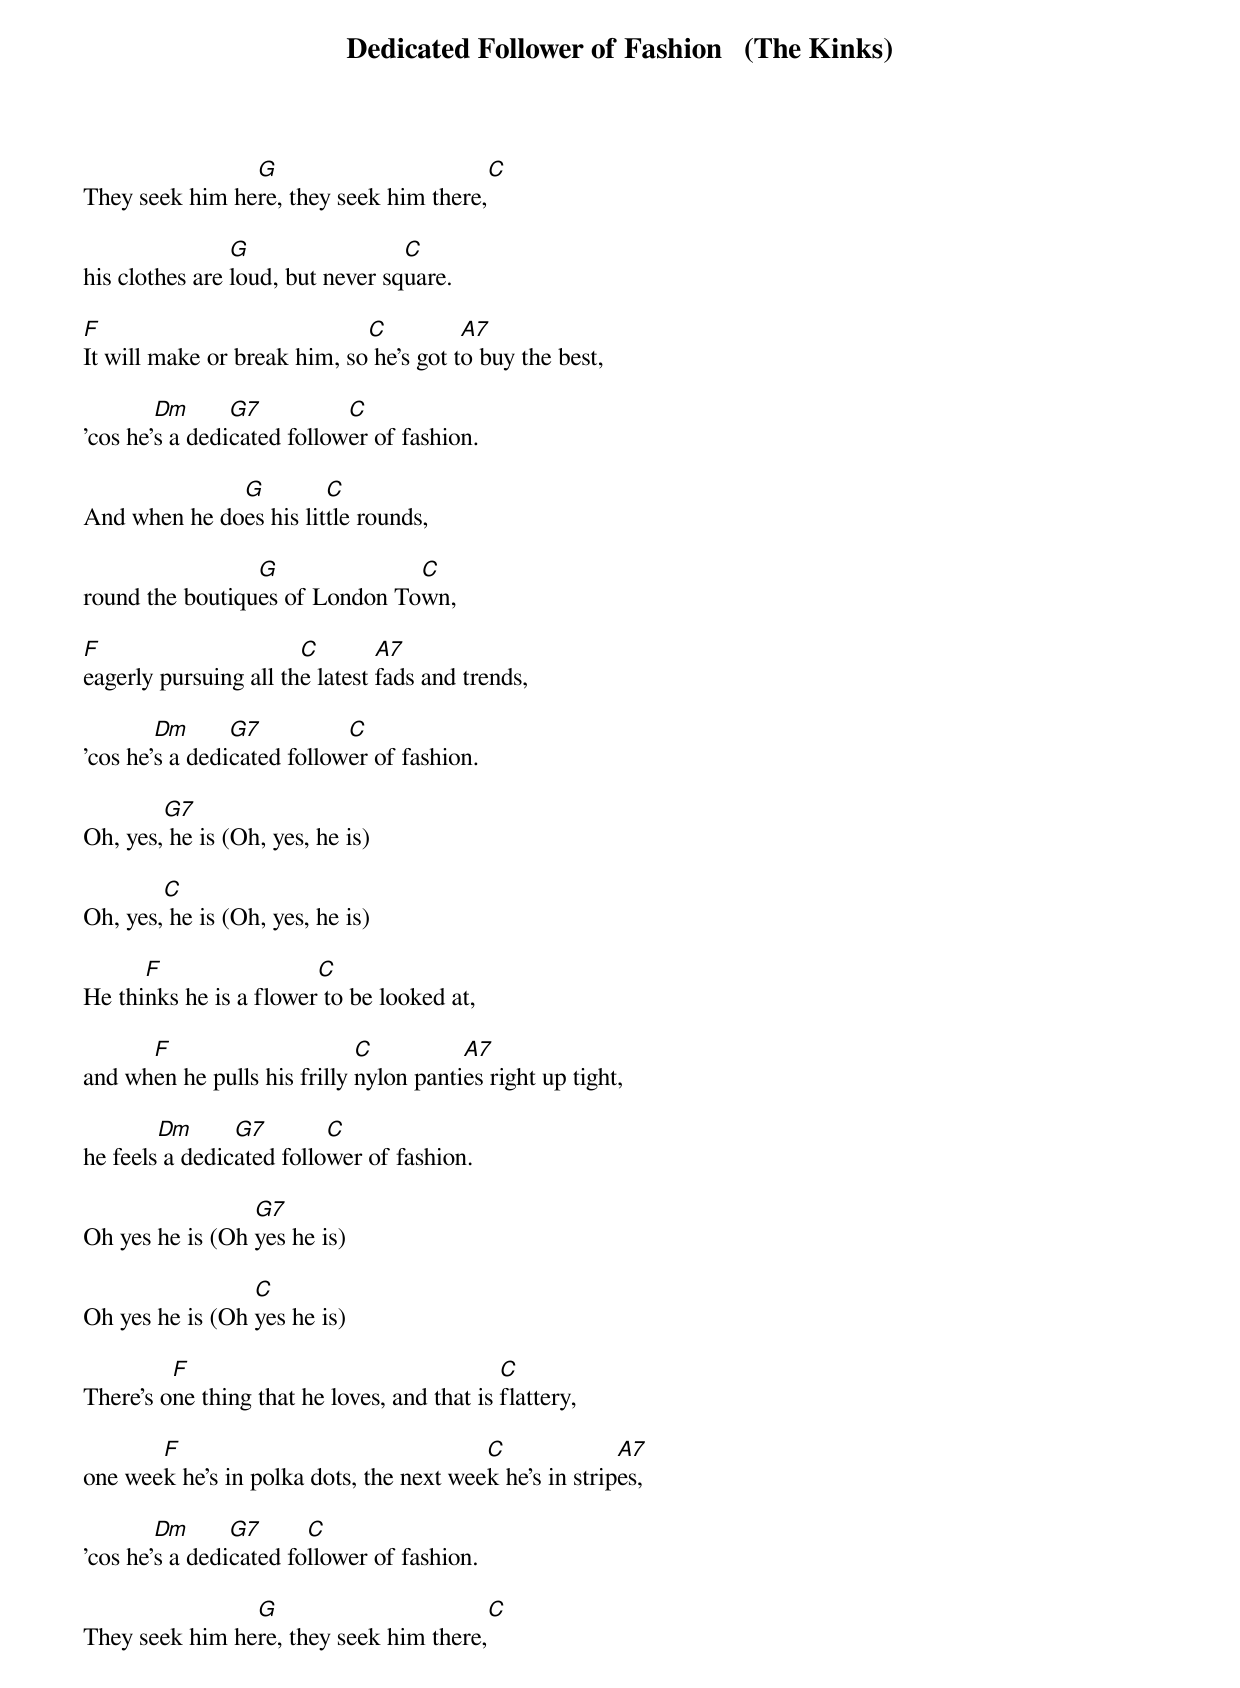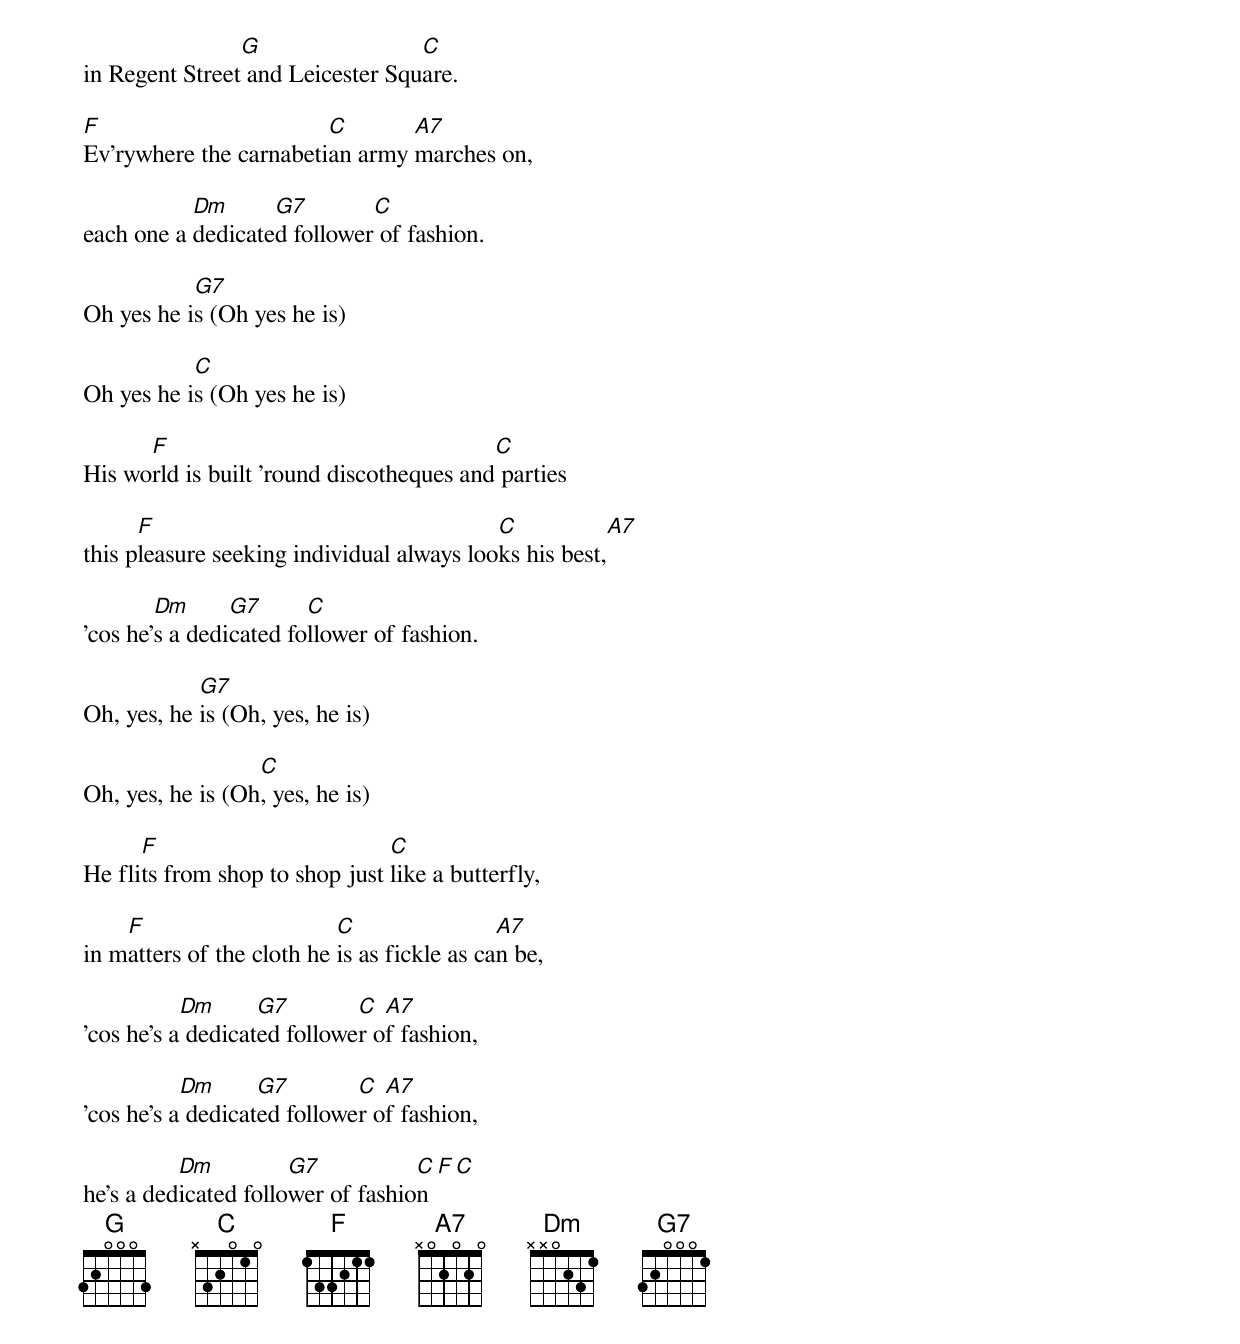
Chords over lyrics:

Dedicated Follower of Fashion	(The Kinks)

	        G		        C
They seek him here, they seek him there,

	        G		  C
his clothes are loud, but never square.

F			     C		A7
It will make or break him, so he's got to buy the best,

	Dm	G7	    C
'cos he's a dedicated follower of fashion.

	      G		C
And when he does his little rounds,

	         G		C
round the boutiques of London Town,

F		       C      	A7
eagerly pursuing all the latest fads and trends,

	Dm	G7	    C
'cos he's a dedicated follower of fashion.

	G7
Oh, yes, he is (Oh, yes, he is)

	C
Oh, yes, he is (Oh, yes, he is)

      F			C
He thinks he is a flower to be looked at,

      F			     C		A7
and when he pulls his frilly nylon panties right up tight,

 	Dm	G7	  C
he feels a dedicated follower of fashion.

                 G7
Oh yes he is (Oh yes he is)

                 C
Oh yes he is (Oh yes he is)

         F				     C
There's one thing that he loves, and that is flattery,

       F			         C		A7
one week he's in polka dots, the next week he's in stripes,

	Dm	G7	C
'cos he's a dedicated follower of fashion.

	        G		        C
They seek him here, they seek him there,

	        G		  C
in Regent Street and Leicester Square.

F			C	A7
Ev'rywhere the carnabetian army marches on,

	   Dm	   G7	     C
each one a dedicated follower of fashion.

	   G7
Oh yes he is (Oh yes he is)

	   C
Oh yes he is (Oh yes he is)

      F			                  C
His world is built 'round discotheques and parties

      F                   		   C	   	   A7
this pleasure seeking individual always looks his best,

	Dm	G7	C
'cos he's a dedicated follower of fashion.

	    G7
Oh, yes, he is (Oh, yes, he is)

                  C
Oh, yes, he is (Oh, yes, he is)

      F				C
He flits from shop to shop just like a butterfly,

    F			   C    	     A7
in matters of the cloth he is as fickle as can be,

	   Dm	   G7	     C	A7
'cos he's a dedicated follower of fashion,

	   Dm	   G7	     C	A7
'cos he's a dedicated follower of fashion,

          Dm          G7	   C  F  C
he's a dedicated follower of fashion
